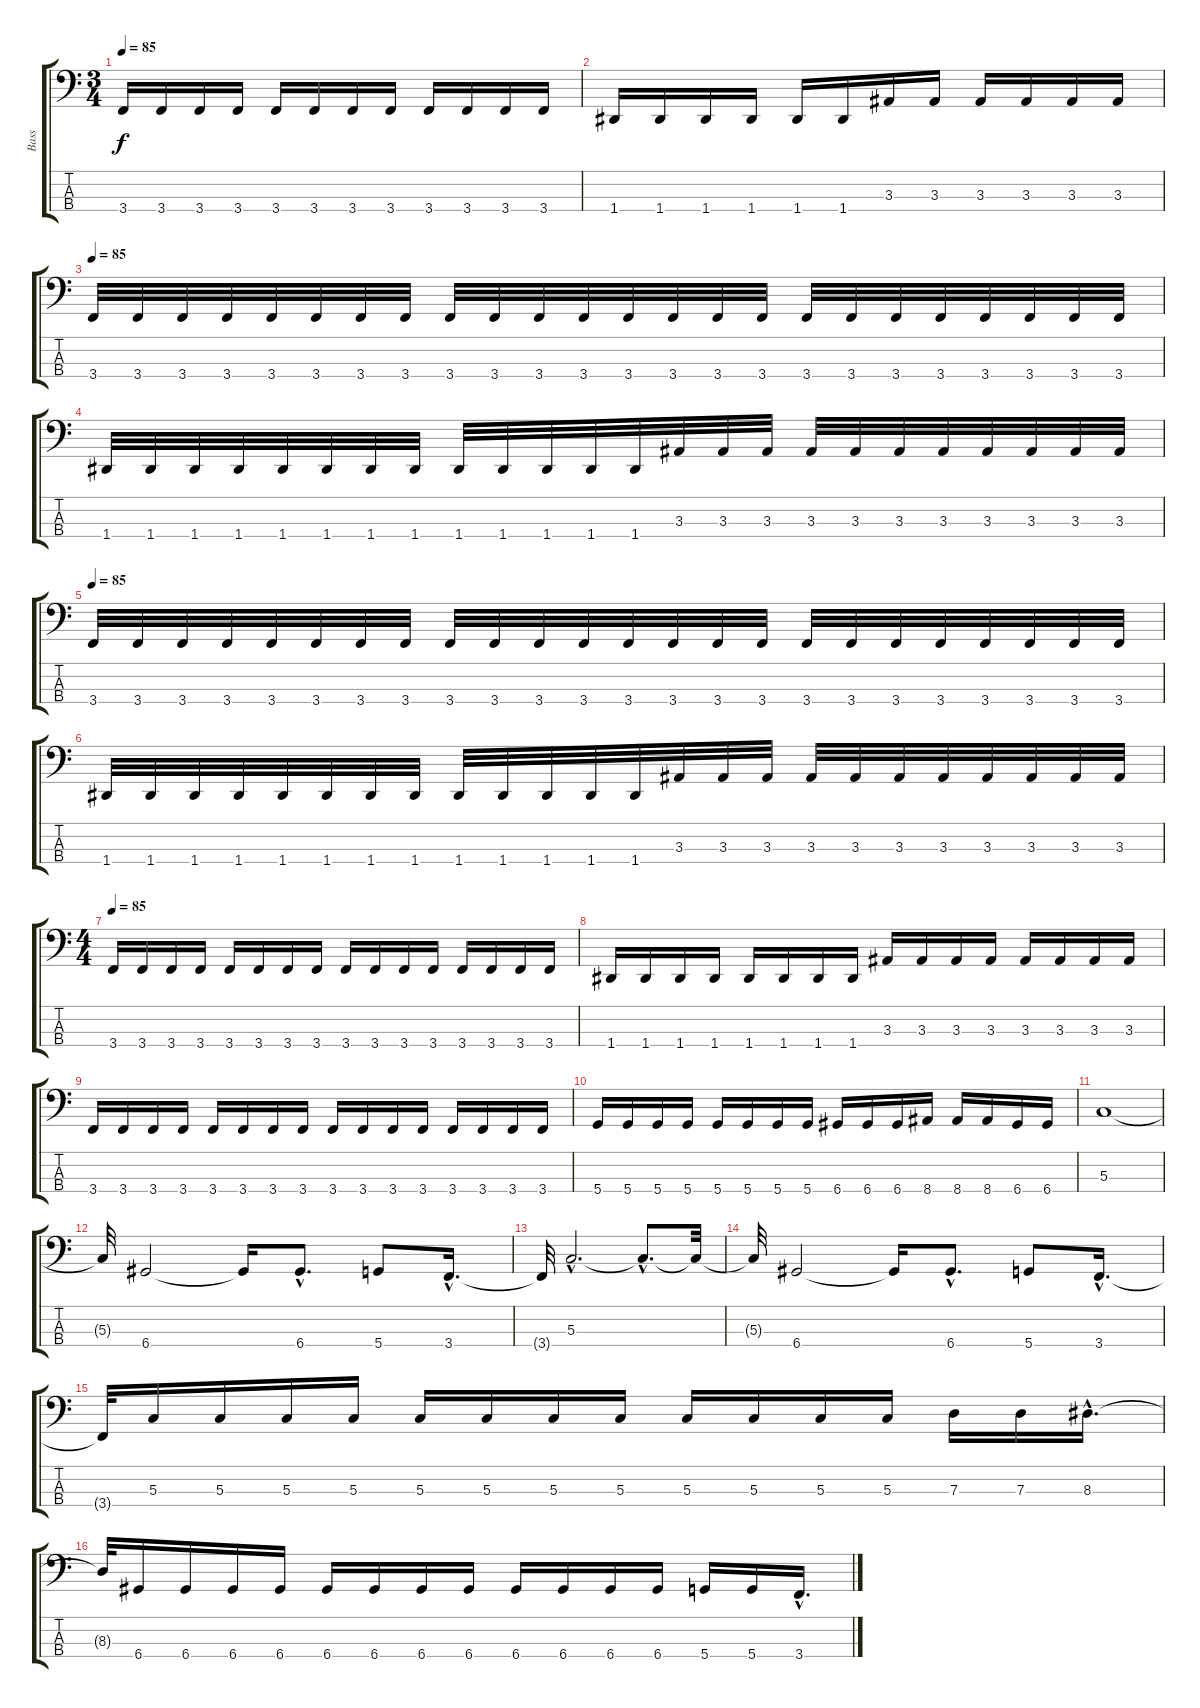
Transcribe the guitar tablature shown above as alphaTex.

\track ("Bass" "Bass") {instrument electricbassfinger}
\staff {score tabs}
\tuning (F2 C2 G1 D1) {hide}
\ts (3 4)
\tempo 85
\clef f4
\ks c
3.4.16{dy f} 3.4.16 3.4.16 3.4.16 3.4.16 3.4.16 3.4.16 3.4.16 3.4.16 3.4.16 3.4.16 3.4.16 |
1.4.16 1.4.16 1.4.16 1.4.16 1.4.16 1.4.16 3.3.16 3.3.16 3.3.16 3.3.16 3.3.16 3.3.16 |
\tempo 85
3.4.32 3.4.32 3.4.32 3.4.32 3.4.32 3.4.32 3.4.32 3.4.32 3.4.32 3.4.32 3.4.32 3.4.32 3.4.32 3.4.32 3.4.32 3.4.32 3.4.32 3.4.32 3.4.32 3.4.32 3.4.32 3.4.32 3.4.32 3.4.32 |
1.4.32 1.4.32 1.4.32 1.4.32 1.4.32 1.4.32 1.4.32 1.4.32 1.4.32 1.4.32 1.4.32 1.4.32 1.4.32 3.3.32 3.3.32 3.3.32 3.3.32 3.3.32 3.3.32 3.3.32 3.3.32 3.3.32 3.3.32 3.3.32 |
\tempo 85
3.4.32 3.4.32 3.4.32 3.4.32 3.4.32 3.4.32 3.4.32 3.4.32 3.4.32 3.4.32 3.4.32 3.4.32 3.4.32 3.4.32 3.4.32 3.4.32 3.4.32 3.4.32 3.4.32 3.4.32 3.4.32 3.4.32 3.4.32 3.4.32 |
1.4.32 1.4.32 1.4.32 1.4.32 1.4.32 1.4.32 1.4.32 1.4.32 1.4.32 1.4.32 1.4.32 1.4.32 1.4.32 3.3.32 3.3.32 3.3.32 3.3.32 3.3.32 3.3.32 3.3.32 3.3.32 3.3.32 3.3.32 3.3.32 |
\ts (4 4)
\tempo 85
3.4.16 3.4.16 3.4.16 3.4.16 3.4.16 3.4.16 3.4.16 3.4.16 3.4.16 3.4.16 3.4.16 3.4.16 3.4.16 3.4.16 3.4.16 3.4.16 |
1.4.16 1.4.16 1.4.16 1.4.16 1.4.16 1.4.16 1.4.16 1.4.16 3.3.16 3.3.16 3.3.16 3.3.16 3.3.16 3.3.16 3.3.16 3.3.16 |
3.4.16 3.4.16 3.4.16 3.4.16 3.4.16 3.4.16 3.4.16 3.4.16 3.4.16 3.4.16 3.4.16 3.4.16 3.4.16 3.4.16 3.4.16 3.4.16 |
5.4.16 5.4.16 5.4.16 5.4.16 5.4.16 5.4.16 5.4.16 5.4.16 6.4.16 6.4.16 6.4.16 8.4.16 8.4.16 8.4.16 6.4.16 6.4.16 |
5.3.1 |
5.3{t}.32 6.4.2 6.4{t}.16 6.4{hac}.8{d} 5.4.8 3.4{hac}.16{d} |
3.4{t}.32 5.3{hac}.2{d} 5.3{hac t}.8{d} 5.3{t}.32 |
5.3{t}.32 6.4.2 6.4{t}.16 6.4{hac}.8{d} 5.4.8 3.4{hac}.16{d} |
3.4{t}.32 5.3.16 5.3.16 5.3.16 5.3.16 5.3.16 5.3.16 5.3.16 5.3.16 5.3.16 5.3.16 5.3.16 5.3.16 7.3.16 7.3.16 8.3{hac}.16{d} |
8.3{t}.32 6.4.16 6.4.16 6.4.16 6.4.16 6.4.16 6.4.16 6.4.16 6.4.16 6.4.16 6.4.16 6.4.16 6.4.16 5.4.16 5.4.16 3.4{hac}.16{d}
